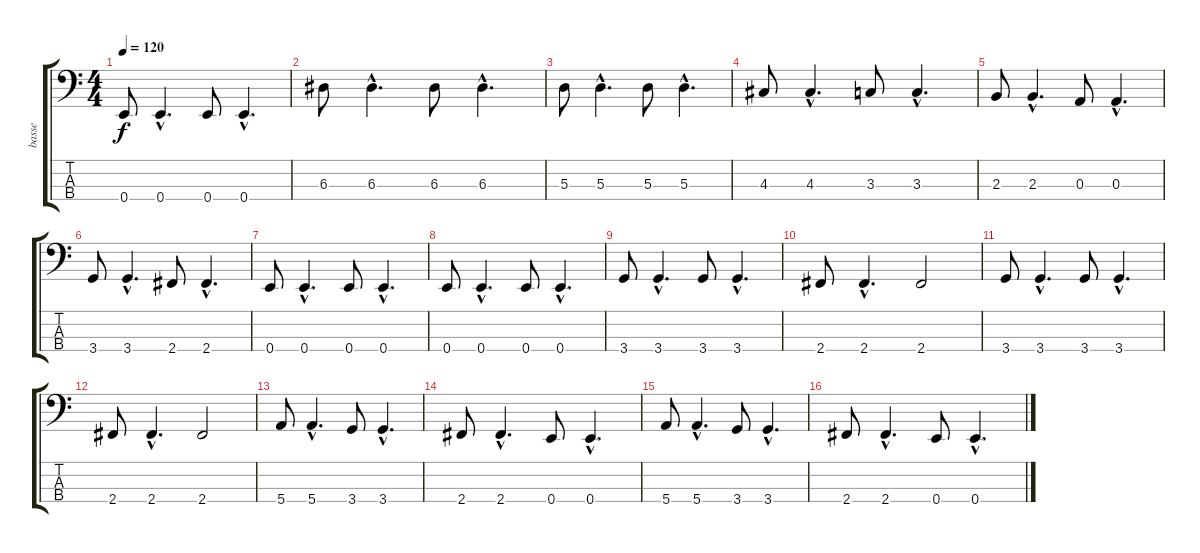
\track ("basse" "basse") {instrument electricbassfinger}
\staff {score tabs}
\tuning (G2 D2 A1 E1) {hide}
\ts (4 4)
\tempo 120
\clef f4
\ks c
0.4.8{dy f} 0.4{hac}.4{d} 0.4.8 0.4{hac}.4{d} |
6.3.8 6.3{hac}.4{d} 6.3.8 6.3{hac}.4{d} |
5.3.8 5.3{hac}.4{d} 5.3.8 5.3{hac}.4{d} |
4.3.8 4.3{hac}.4{d} 3.3.8 3.3{hac}.4{d} |
2.3.8 2.3{hac}.4{d} 0.3.8 0.3{hac}.4{d} |
3.4.8 3.4{hac}.4{d} 2.4.8 2.4{hac}.4{d} |
0.4.8 0.4{hac}.4{d} 0.4.8 0.4{hac}.4{d} |
0.4.8 0.4{hac}.4{d} 0.4.8 0.4{hac}.4{d} |
3.4.8 3.4{hac}.4{d} 3.4.8 3.4{hac}.4{d} |
2.4.8 2.4{hac}.4{d} 2.4.2 |
3.4.8 3.4{hac}.4{d} 3.4.8 3.4{hac}.4{d} |
2.4.8 2.4{hac}.4{d} 2.4.2 |
5.4.8 5.4{hac}.4{d} 3.4.8 3.4{hac}.4{d} |
2.4.8 2.4{hac}.4{d} 0.4.8 0.4{hac}.4{d} |
5.4.8 5.4{hac}.4{d} 3.4.8 3.4{hac}.4{d} |
2.4.8 2.4{hac}.4{d} 0.4.8 0.4{hac}.4{d}
